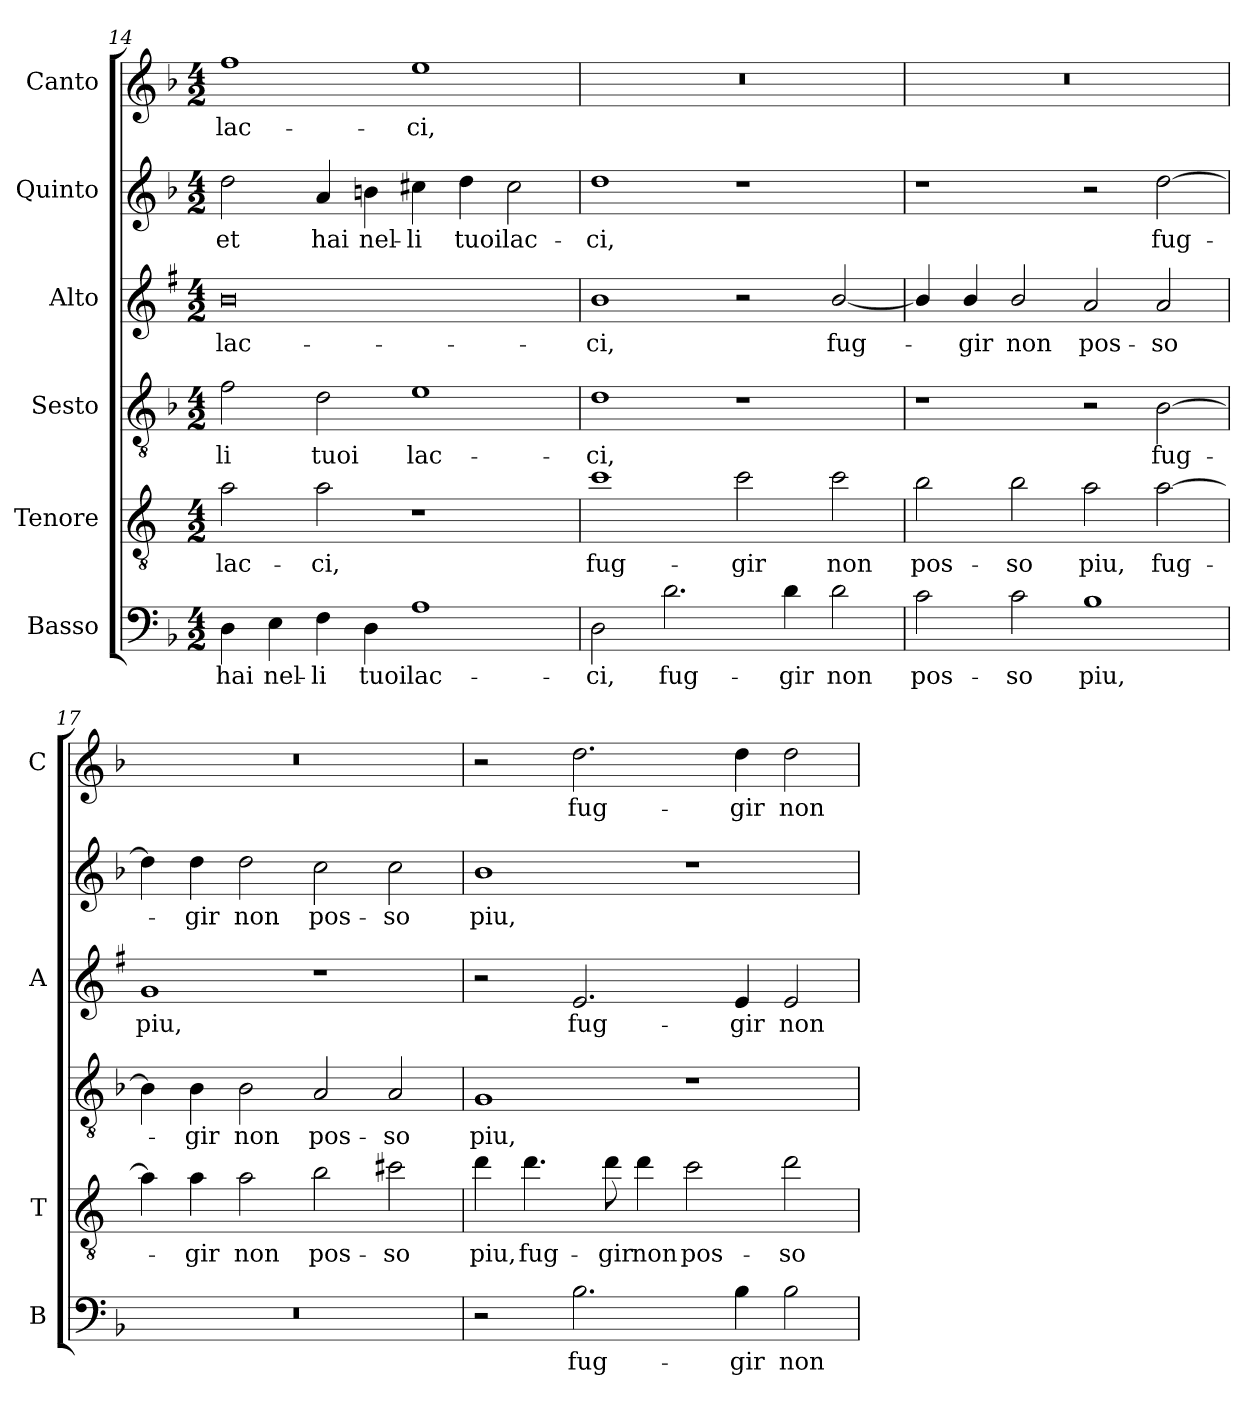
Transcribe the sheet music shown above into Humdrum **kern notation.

**kern	**text	**kern	**text	**kern	**text	**kern	**text	**kern	**text	**kern	**text
*part6	*part6	*part5	*part5	*part4	*part4	*part3	*part3	*part2	*part2	*part1	*part1
*staff6	*staff6	*staff5	*staff5	*staff4	*staff4	*staff3	*staff3	*staff2	*staff2	*staff1	*staff1
*I"Basso	*	*I"Tenore	*	*I"Sesto	*	*I"Alto	*	*I"Quinto	*	*I"Canto	*
*I'B	*	*I'T	*	*	*	*I'A	*	*	*	*I'C	*
!!LO:LB:g=z
*clefF4	*	*clefGv2	*	*clefGv2	*	*clefG2	*	*clefG2	*	*clefG2	*
*	*	*ITrd4c7	*	*	*	*ITrd1c2	*	*	*	*	*
*k[b-]	*	*k[b-]	*	*k[b-]	*	*k[b-]	*	*k[b-]	*	*k[b-]	*
*F:	*	*F:	*	*F:	*	*F:	*	*F:	*	*F:	*
*M4/2	*	*M4/2	*	*M4/2	*	*M4/2	*	*M4/2	*	*M4/2	*
=14	=14	=14	=14	=14	=14	=14	=14	=14	=14	=14	=14
!	!LO:LY:b	!	!LO:LY:b	!	!LO:LY:b	!	!LO:LY:b	!	!LO:LY:b	!	!LO:LY:b
4D\	hai	2d\	lac-	2f\	-li	0a	lac-	2dd\	et	1ff	lac-
!	!LO:LY:b	!	!	!	!	!	!	!	!	!	!
4E\	nel-	.	.	.	.	.	.	.	.	.	.
!	!LO:LY:b	!	!LO:LY:b	!	!LO:LY:b	!	!	!	!LO:LY:b	!	!
4F\	-li	2d\	-ci,	2d\	tuoi	.	.	4a/	hai	.	.
!	!LO:LY:b	!	!	!	!	!	!	!	!LO:LY:b	!	!
4D\	tuoi	.	.	.	.	.	.	4bn\	nel-	.	.
!	!LO:LY:b	!	!	!	!LO:LY:b	!	!	!	!LO:LY:b	!	!LO:LY:b
1A	lac-	1r	.	1e	lac-	.	.	4cc#X\	-li	1ee	-ci,
!	!	!	!	!	!	!	!	!	!LO:LY:b	!	!
.	.	.	.	.	.	.	.	4dd\	tuoi	.	.
!	!	!	!	!	!	!	!	!	!LO:LY:b	!	!
.	.	.	.	.	.	.	.	2cc#\	lac-	.	.
=15	=15	=15	=15	=15	=15	=15	=15	=15	=15	=15	=15
!	!LO:LY:b	!	!LO:LY:b	!	!LO:LY:b	!	!LO:LY:b	!	!LO:LY:b	!	!
2D\	-ci,	1f	fug-	1d	-ci,	1a	-ci,	1dd	-ci,	0r	.
!	!LO:LY:b	!	!	!	!	!	!	!	!	!	!
2.d\	fug-	.	.	.	.	.	.	.	.	.	.
!	!	!	!LO:LY:b	!	!	!	!	!	!	!	!
.	.	2f\	-gir	1r	.	2r	.	1r	.	.	.
!	!LO:LY:b	!	!	!	!	!	!	!	!	!	!
4d\	-gir	.	.	.	.	.	.	.	.	.	.
!	!LO:LY:b	!	!LO:LY:b	!	!	!	!LO:LY:b	!	!	!	!
2d\	non	2f\	non	.	.	[2a/	fug-	.	.	.	.
=16	=16	=16	=16	=16	=16	=16	=16	=16	=16	=16	=16
!	!LO:LY:b	!	!LO:LY:b	!	!	!	!	!	!	!	!
2c\	pos-	2e\	pos-	1r	.	4a/]	.	1r	.	0r	.
!	!	!	!	!	!	!	!LO:LY:b	!	!	!	!
.	.	.	.	.	.	4a/	-gir	.	.	.	.
!	!LO:LY:b	!	!LO:LY:b	!	!	!	!LO:LY:b	!	!	!	!
2c\	-so	2e\	-so	.	.	2a/	non	.	.	.	.
!	!LO:LY:b	!	!LO:LY:b	!	!	!	!LO:LY:b	!	!	!	!
1B-	piu,	2d\	piu,	2r	.	2g/	pos-	2r	.	.	.
!	!	!	!LO:LY:b	!	!LO:LY:b	!	!LO:LY:b	!	!LO:LY:b	!	!
.	.	[2d\	fug-	[2B-\	fug-	2g/	-so	[2dd\	fug-	.	.
=17	=17	=17	=17	=17	=17	=17	=17	=17	=17	=17	=17
!	!	!	!	!	!	!	!LO:LY:b	!	!	!	!
0r	.	4d\]	.	4B-\]	.	1f	piu,	4dd\]	.	0r	.
!	!	!	!LO:LY:b	!	!LO:LY:b	!	!	!	!LO:LY:b	!	!
.	.	4d\	-gir	4B-\	-gir	.	.	4dd\	-gir	.	.
!	!	!	!LO:LY:b	!	!LO:LY:b	!	!	!	!LO:LY:b	!	!
.	.	2d\	non	2B-\	non	.	.	2dd\	non	.	.
!	!	!	!LO:LY:b	!	!LO:LY:b	!	!	!	!LO:LY:b	!	!
.	.	2e\	pos-	2A/	pos-	1r	.	2cc\	pos-	.	.
!	!	!	!LO:LY:b	!	!LO:LY:b	!	!	!	!LO:LY:b	!	!
.	.	2f#X\	-so	2A/	-so	.	.	2cc\	-so	.	.
!!LO:LB:g=z
=18	=18	=18	=18	=18	=18	=18	=18	=18	=18	=18	=18
!	!	!	!LO:LY:b	!	!LO:LY:b	!	!	!	!LO:LY:b	!	!
2r	.	4g\	piu,	1G	piu,	2r	.	1b-	piu,	2r	.
!	!	!	!LO:LY:b	!	!	!	!	!	!	!	!
.	.	4.g\	fug-	.	.	.	.	.	.	.	.
!	!LO:LY:b	!	!	!	!	!	!LO:LY:b	!	!	!	!LO:LY:b
2.B-\	fug-	.	.	.	.	2.d/	fug-	.	.	2.dd\	fug-
!	!	!	!LO:LY:b	!	!	!	!	!	!	!	!
.	.	8g\	-gir	.	.	.	.	.	.	.	.
!	!	!	!LO:LY:b	!	!	!	!	!	!	!	!
.	.	4g\	non	.	.	.	.	.	.	.	.
!	!	!	!LO:LY:b	!	!	!	!	!	!	!	!
.	.	2f\	pos-	1r	.	.	.	1r	.	.	.
!	!LO:LY:b	!	!	!	!	!	!LO:LY:b	!	!	!	!LO:LY:b
4B-\	-gir	.	.	.	.	4d/	-gir	.	.	4dd\	-gir
!	!LO:LY:b	!	!LO:LY:b	!	!	!	!LO:LY:b	!	!	!	!LO:LY:b
2B-\	non	2g\	-so	.	.	2d/	non	.	.	2dd\	non
=	=	=	=	=	=	=	=	=	=	=	=
*-	*-	*-	*-	*-	*-	*-	*-	*-	*-	*-	*-
